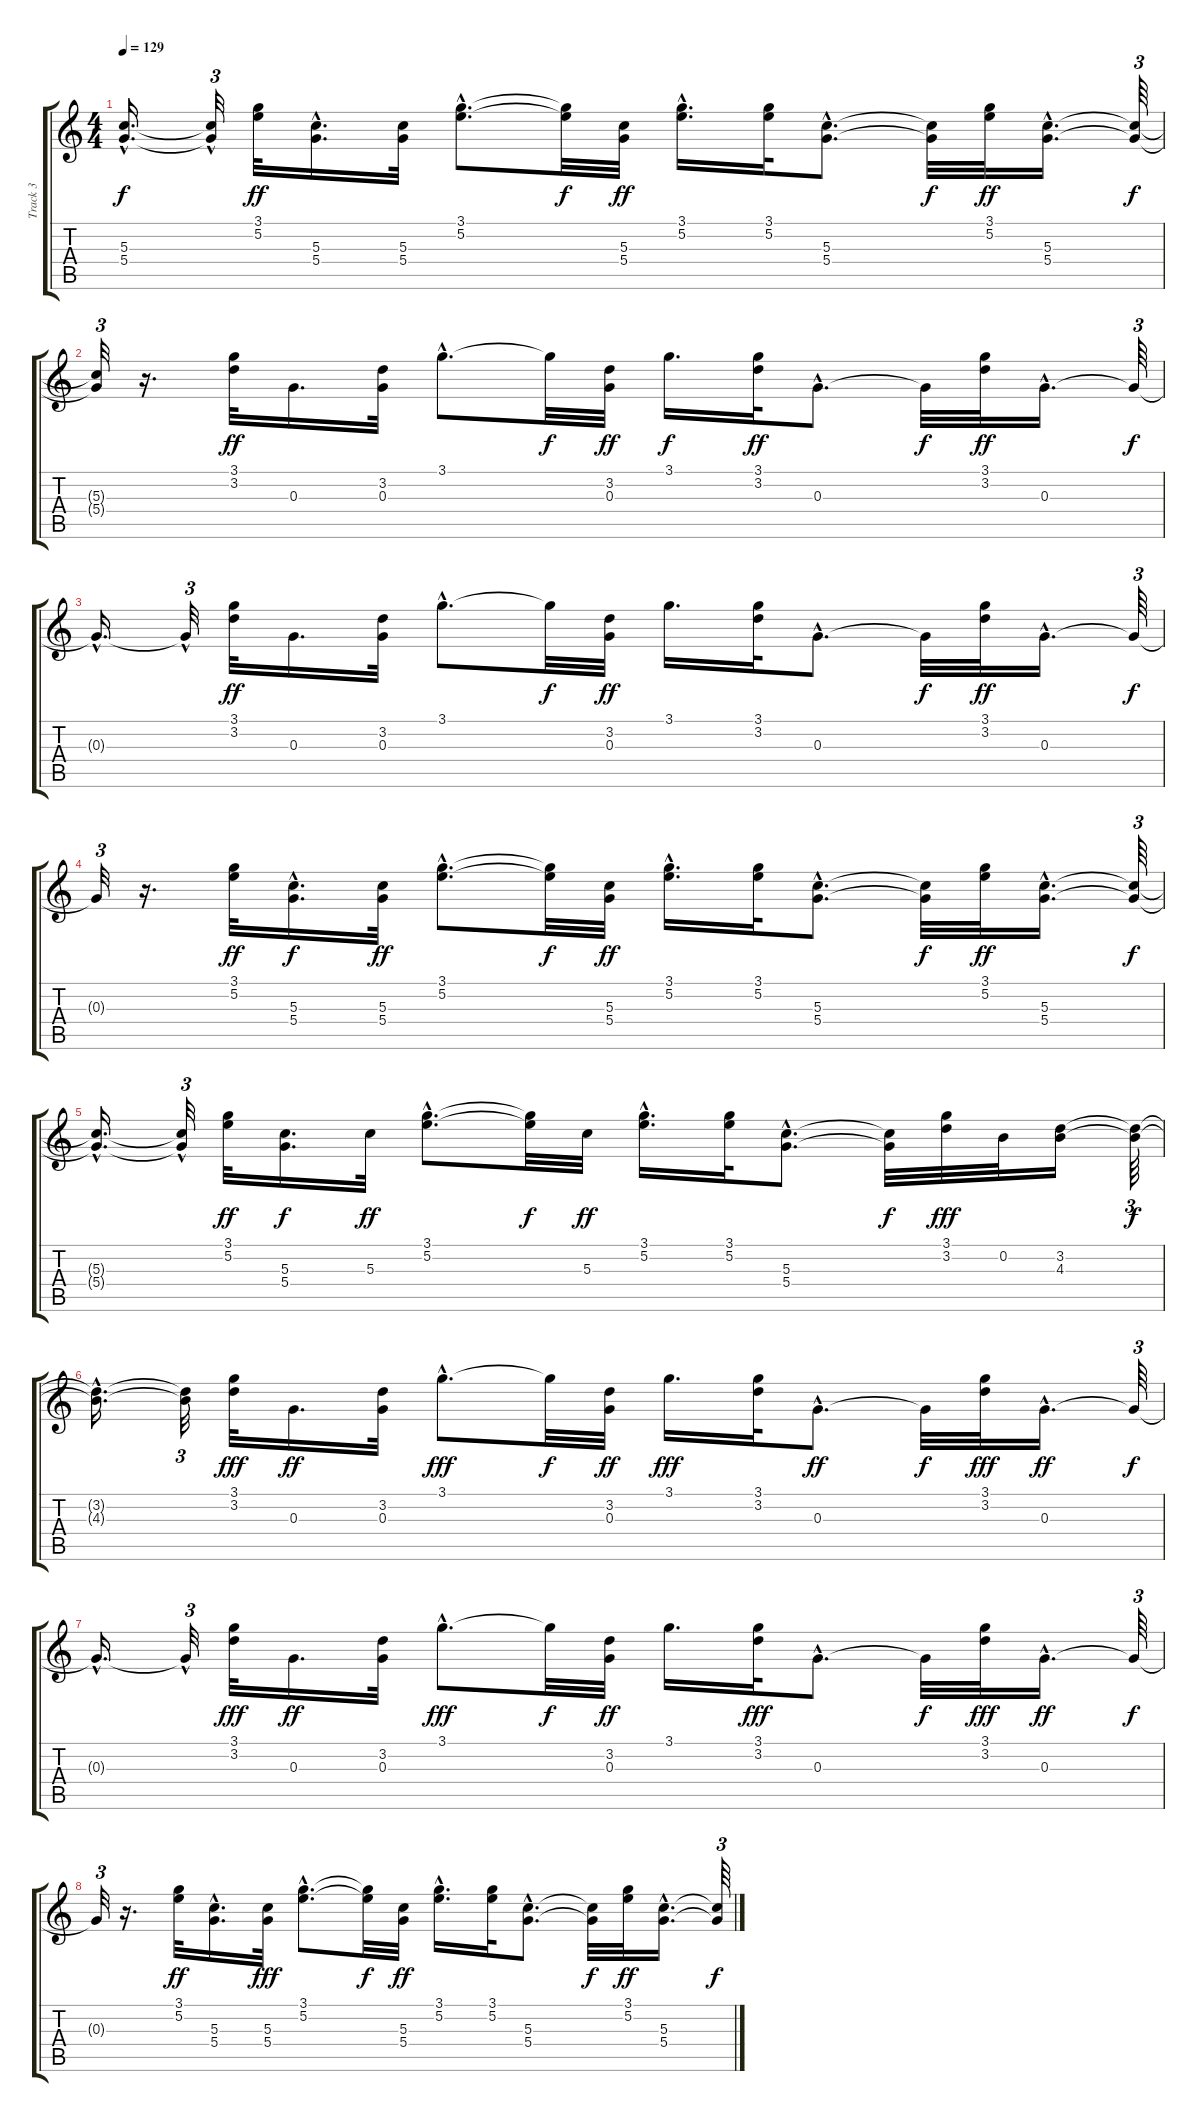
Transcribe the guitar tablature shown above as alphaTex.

\track ("Track 3" "Track 3") {instrument acousticguitarsteel}
\staff {score tabs}
\tuning (E4 B3 G3 D3 A2 E2) {hide}
\ts (4 4)
\tempo 129
\clef g2
\ks c
(5.3{hac t} 5.4{hac t}).16{d dy f} (5.3{hac t} 5.4{hac t}).32{tu (3 2)} (3.1 5.2).32{dy ff} (5.3 5.4{hac}).16{d} (5.3 5.4).32 (3.1{hac} 5.2{hac}).8{d} (3.1{t} 5.2{t}).32{dy f} (5.3 5.4).32{dy ff} (3.1{hac} 5.2).16{d} (3.1 5.2).32 (5.3{hac} 5.4{hac}).8{d} (5.3{t} 5.4{t}).32{dy f} (3.1 5.2).32{dy ff} (5.3{hac} 5.4{hac}).16{d} (5.3{t} 5.4{t}).64{tu (3 2) dy f} |
(5.3{t} 5.4{t}).32{tu (3 2)} r.16{d} (3.1 3.2).32{dy ff} 0.3.16{d} (3.2 0.3).32 3.1{hac}.8{d} 3.1{t}.32{dy f} (3.2 0.3).32{dy ff} 3.1.16{d dy f} (3.1 3.2).32{dy ff} 0.3{hac}.8{d} 0.3{t}.32{dy f} (3.1 3.2).32{dy ff} 0.3{hac}.16{d} 0.3{t}.64{tu (3 2) dy f} |
0.3{hac t}.16{d} 0.3{hac t}.32{tu (3 2)} (3.1 3.2).32{dy ff} 0.3.16{d} (3.2 0.3).32 3.1{hac}.8{d} 3.1{t}.32{dy f} (3.2 0.3).32{dy ff} 3.1.16{d} (3.1 3.2).32 0.3{hac}.8{d} 0.3{t}.32{dy f} (3.1 3.2).32{dy ff} 0.3{hac}.16{d} 0.3{t}.64{tu (3 2) dy f} |
0.3{t}.32{tu (3 2)} r.16{d} (3.1 5.2).32{dy ff} (5.3 5.4{hac}).16{d dy f} (5.3 5.4).32{dy ff} (3.1{hac} 5.2{hac}).8{d} (3.1{t} 5.2{t}).32{dy f} (5.3 5.4).32{dy ff} (3.1{hac} 5.2).16{d} (3.1 5.2).32 (5.3{hac} 5.4{hac}).8{d} (5.3{t} 5.4{t}).32{dy f} (3.1 5.2).32{dy ff} (5.3{hac} 5.4{hac}).16{d} (5.3{t} 5.4{t}).64{tu (3 2) dy f} |
(5.3{hac t} 5.4{hac t}).16{d} (5.3{hac t} 5.4{hac t}).32{tu (3 2)} (3.1 5.2).32{dy ff} (5.3 5.4).16{d dy f} 5.3.32{dy ff} (3.1{hac} 5.2{hac}).8{d} (3.1{t} 5.2{t}).32{dy f} 5.3.32{dy ff} (3.1{hac} 5.2).16{d} (3.1 5.2).32 (5.3{hac} 5.4{hac}).8{d} (5.3{t} 5.4{t}).32{dy f} (3.1 3.2).32{dy fff} 0.2.32 (3.2 4.3).16 (3.2{t} 4.3{t}).64{tu (3 2) dy f} |
(3.2{hac t} 4.3{hac t}).16{d} (3.2{t} 4.3{t}).32{tu (3 2)} (3.1 3.2).32{dy fff} 0.3.16{d dy ff} (3.2 0.3).32 3.1{hac}.8{d dy fff} 3.1{t}.32{dy f} (3.2 0.3).32{dy ff} 3.1.16{d dy fff} (3.1 3.2).32 0.3{hac}.8{d dy ff} 0.3{t}.32{dy f} (3.1 3.2).32{dy fff} 0.3{hac}.16{d dy ff} 0.3{t}.64{tu (3 2) dy f} |
0.3{hac t}.16{d} 0.3{hac t}.32{tu (3 2)} (3.1 3.2).32{dy fff} 0.3.16{d dy ff} (3.2 0.3).32 3.1{hac}.8{d dy fff} 3.1{t}.32{dy f} (3.2 0.3).32{dy ff} 3.1.16{d} (3.1 3.2).32{dy fff} 0.3{hac}.8{d} 0.3{t}.32{dy f} (3.1 3.2).32{dy fff} 0.3{hac}.16{d dy ff} 0.3{t}.64{tu (3 2) dy f} |
0.3{t}.32{tu (3 2)} r.16{d} (3.1 5.2).32{dy ff} (5.3 5.4{hac}).16{d} (5.3 5.4).32{dy fff} (3.1{hac} 5.2{hac}).8{d} (3.1{t} 5.2{t}).32{dy f} (5.3 5.4).32{dy ff} (3.1{hac} 5.2).16{d} (3.1 5.2).32 (5.3{hac} 5.4{hac}).8{d} (5.3{t} 5.4{t}).32{dy f} (3.1 5.2).32{dy ff} (5.3{hac} 5.4{hac}).16{d} (5.3{t} 5.4{t}).64{tu (3 2) dy f}
